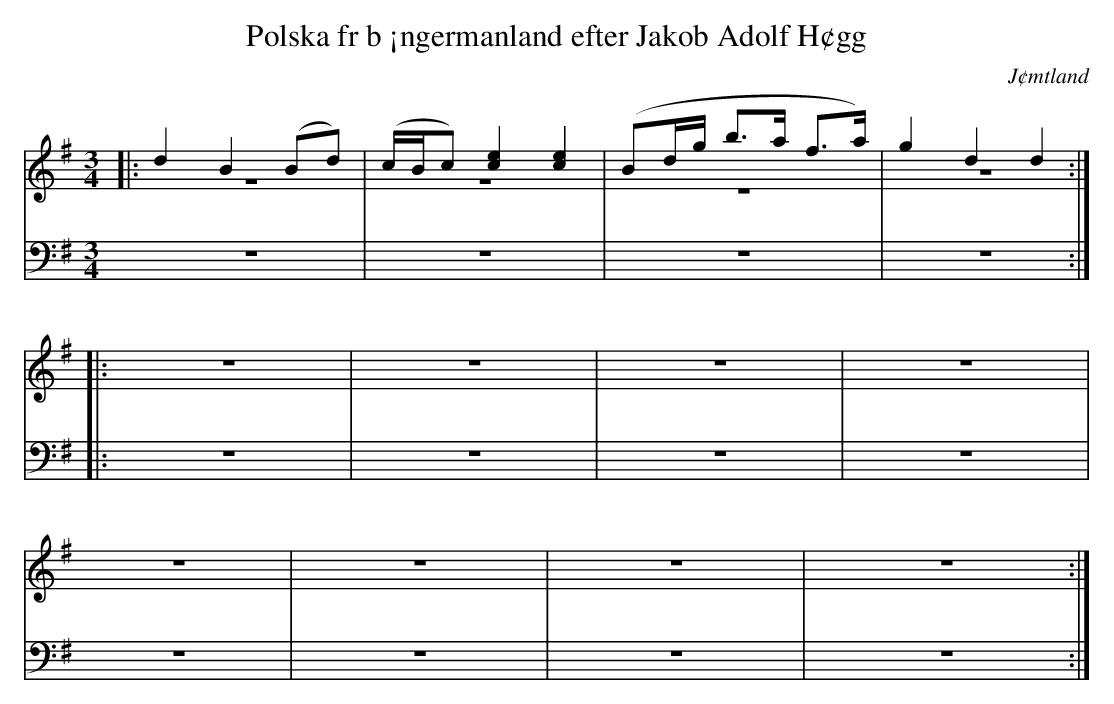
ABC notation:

X:1
T: Polska fr b ¡ngermanland efter Jakob Adolf H¢gg
O: J¢mtland
M: 3/4
L: 1/8
K: G
V:1
V:2 merge
V:3
V:4 merge
V:1
|:d2 B2 (Bd)|(c/B/c) [c2e2] [c2e2]|(Bd/g/ b>a f>a)|g2 d2 d2:|
|:z6|z6|z6|z6|
z6|z6|z6|z6:|
V:2
z6|z6|z6|z6:|
|:z6|z6|z6|z6|
z6|z6|z6|z6:|
V:3 clef=bass
z6|z6|z6|z6:|
|:z6|z6|z6|z6|
z6|z6|z6|z6:|
V:4 clef=bass
z6|z6|z6|z6:|
|:z6|z6|z6|z6|
z6|z6|z6|z6:|
